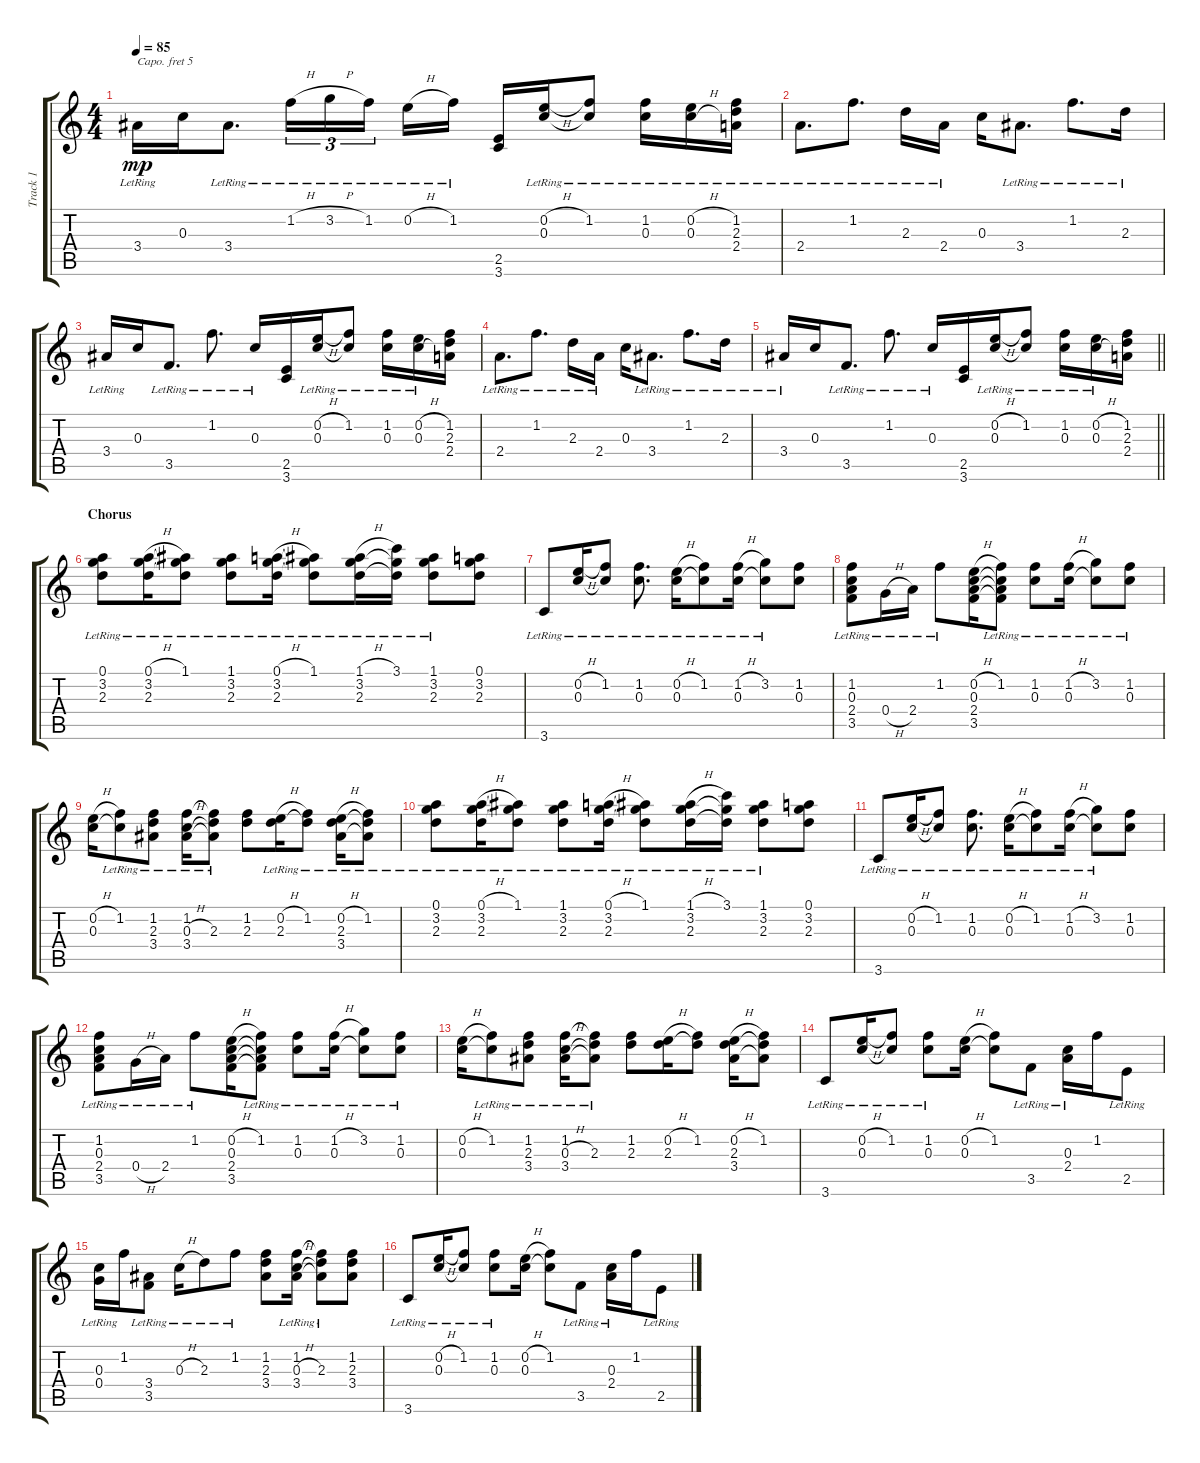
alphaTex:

\track ("Track 1" "Track 1") {instrument acousticguitarsteel}
\staff {score tabs}
\capo 5
\tuning (E4 B3 G3 D3 A2 E2) {hide}
\ts (4 4)
\tempo 85
\clef g2
\ks c
3.4{lr}.16{dy mp} 0.3.16 3.4{lr}.8{d} 1.2{h lr}.16{tu (3 2)} 3.2{h lr}.16{tu (3 2)} 1.2{lr}.16{tu (3 2) beam split} 0.2{h lr}.16{beam merge} 1.2{lr}.16{beam split} (2.5 3.6).16 (0.2{h lr} 0.3{lr}).16 (1.2{lr} 0.3{t}).8 (1.2{lr} 0.3{lr}).16 (0.2{h lr} 0.3{h lr}).16 (1.2{lr} 2.3{lr} 2.4{lr}).16 |
2.4{lr}.8{d} 1.2{lr}.8{d} 2.3{lr}.16 2.4{lr}.16 0.3.16 3.4{lr}.8{d} 1.2{lr}.8{d} 2.3{lr}.16 |
3.4{lr}.16 0.3.16 3.5{lr}.8{d} 1.2{lr}.8{d} 0.3{lr}.16 (2.5 3.6).16 (0.2{h lr} 0.3{lr}).16 (1.2{lr} 0.3{t}).8 (1.2{lr} 0.3{lr}).16 (0.2{h lr} 0.3{h lr}).16 (1.2 2.3 2.4).16 |
2.4{lr}.8{d} 1.2{lr}.8{d} 2.3{lr}.16 2.4{lr}.16 0.3.16 3.4{lr}.8{d} 1.2{lr}.8{d} 2.3{lr}.16 |
\barLineRight lightlight
3.4{lr}.16 0.3.16 3.5{lr}.8{d} 1.2{lr}.8{d} 0.3{lr}.16 (2.5 3.6).16 (0.2{h lr} 0.3{lr}).16 (1.2{lr} 0.3{t}).8 (1.2{lr} 0.3{lr}).16 (0.2{h lr} 0.3{h lr}).16 (1.2 2.3 2.4).16 |
\section ("" "Chorus")
(0.1{lr} 3.2{lr} 2.3{lr}).8 (0.1{h lr} 3.2{lr} 2.3{lr}).16 (1.1{lr} 3.2{t} 2.3{t}).8 (1.1{lr} 3.2{lr} 2.3{lr}).8 (0.1{h lr} 3.2{lr} 2.3{lr}).16 (1.1{lr} 3.2{t} 2.3{t}).8 (1.1{h lr} 3.2{lr} 2.3{lr}).16 (3.1{lr} 3.2{t} 2.3{t}).16 (1.1{lr} 3.2{lr} 2.3{lr}).8 (0.1 3.2 2.3).8 |
3.6{lr}.8 (0.2{h lr} 0.3{lr}).16 (1.2{lr} 0.3{t}).8 (1.2{lr} 0.3{lr}).8{d} (0.2{h lr} 0.3{lr}).16 (1.2{lr} 0.3{t}).8 (1.2{h lr} 0.3{lr}).16 (3.2{lr} 0.3{t}).8 (1.2 0.3).8 |
(1.2{lr} 0.3{lr} 2.4{lr} 3.5{lr}).8 0.4{h lr}.16 2.4{lr}.16 1.2{lr}.8 (0.2{h} 0.3 2.4 3.5).16 (1.2{lr} 0.3{t} 2.4{t} 3.5{t}).8 (1.2{lr} 0.3{lr}).8 (1.2{h lr} 0.3{lr}).16 (3.2{lr} 0.3{t}).8 (1.2{lr} 0.3{lr}).8 |
(0.2{h} 0.3).16 (1.2{lr} 0.3{t}).8 (1.2{lr} 2.3{lr} 3.4{lr}).8 (1.2{lr} 0.3{h lr} 3.4{lr}).16 (1.2{t} 2.3{lr} 3.4{t}).8 (1.2 2.3).8 (0.2{h lr} 2.3{lr}).16 (1.2{lr} 2.3{t}).8 (0.2{h lr} 2.3{lr} 3.4{lr}).16 (1.2{lr} 2.3{t} 3.4{t}).8 |
(0.1{lr} 3.2{lr} 2.3{lr}).8 (0.1{h lr} 3.2{lr} 2.3{lr}).16 (1.1{lr} 3.2{t} 2.3{t}).8 (1.1{lr} 3.2{lr} 2.3{lr}).8 (0.1{h lr} 3.2{lr} 2.3{lr}).16 (1.1{lr} 3.2{t} 2.3{t}).8 (1.1{h lr} 3.2{lr} 2.3{lr}).16 (3.1{lr} 3.2{t} 2.3{t}).16 (1.1{lr} 3.2{lr} 2.3{lr}).8 (0.1 3.2 2.3).8 |
3.6{lr}.8 (0.2{h lr} 0.3{lr}).16 (1.2{lr} 0.3{t}).8 (1.2{lr} 0.3{lr}).8{d} (0.2{h lr} 0.3{lr}).16 (1.2{lr} 0.3{t}).8 (1.2{h lr} 0.3{lr}).16 (3.2{lr} 0.3{t}).8 (1.2 0.3).8 |
(1.2{lr} 0.3{lr} 2.4{lr} 3.5{lr}).8 0.4{h lr}.16 2.4{lr}.16 1.2{lr}.8 (0.2{h} 0.3 2.4 3.5).16 (1.2{lr} 0.3{t} 2.4{t} 3.5{t}).8 (1.2{lr} 0.3{lr}).8 (1.2{h lr} 0.3{lr}).16 (3.2{lr} 0.3{t}).8 (1.2{lr} 0.3{lr}).8 |
(0.2{h} 0.3).16 (1.2{lr} 0.3{t}).8 (1.2{lr} 2.3{lr} 3.4{lr}).8 (1.2{lr} 0.3{h lr} 3.4{lr}).16 (1.2{t} 2.3{lr} 3.4{t}).8 (1.2 2.3).8 (0.2{h} 2.3).16 (1.2 2.3{t}).8 (0.2{h} 2.3 3.4).16 (1.2 2.3{t} 3.4{t}).8 |
3.6{lr}.8 (0.2{h lr} 0.3{lr}).16 (1.2{lr} 0.3{t}).8 (1.2{lr} 0.3{lr}).8 (0.2{h} 0.3).16 (1.2 0.3{t}).8 3.5{lr}.8 (0.3{lr} 2.4{lr}).16 1.2.16 2.5{lr}.8 |
(0.3{lr} 0.4{lr}).16 1.2.16 (3.4{lr} 3.5{lr}).8 0.3{h lr}.16 2.3{lr}.8 1.2{lr}.8 (1.2 2.3 3.4).8 (1.2{lr} 0.3{h lr} 3.4{lr}).16 (1.2{t} 2.3{lr} 3.4{t}).8 (1.2 2.3 3.4).8 |
3.6{lr}.8 (0.2{h lr} 0.3{lr}).16 (1.2{lr} 0.3{t}).8 (1.2{lr} 0.3{lr}).8 (0.2{h} 0.3).16 (1.2 0.3{t}).8 3.5{lr}.8 (0.3{lr} 2.4{lr}).16 1.2.16 2.5{lr}.8
